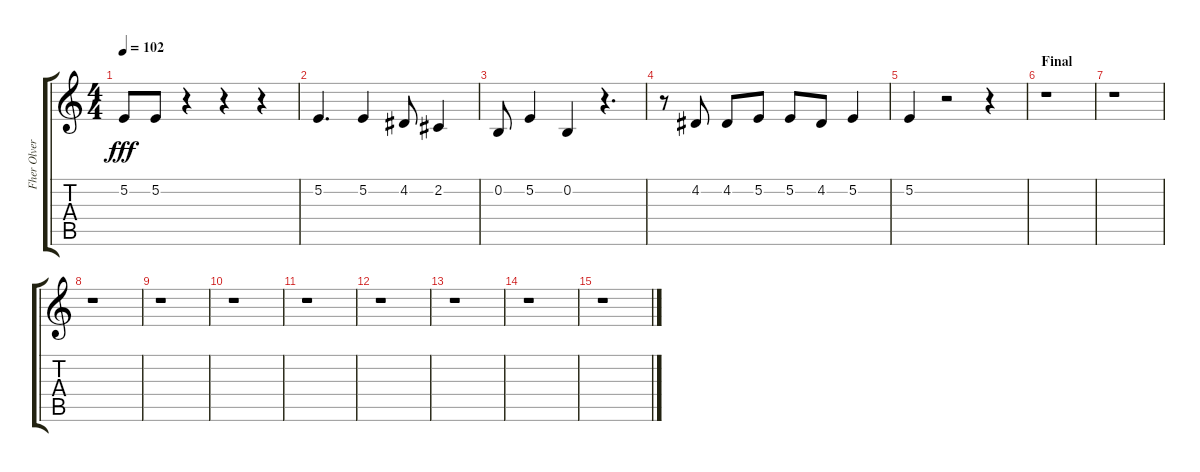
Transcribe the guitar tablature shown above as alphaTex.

\track ("Fher Olvera (Voz)" "Fher Olver") {instrument violin}
\staff {score tabs}
\tuning (E4 B3 G3 D3 A2 E2) {hide}
\ts (4 4)
\tempo 102
\clef g2
\ks c
5.2.8{dy fff} 5.2.8 r.4 r.4 r.4 |
5.2.4{d} 5.2.4 4.2.8 2.2.4 |
0.2.8 5.2.4 0.2.4 r.4{d} |
r.8 4.2.8 4.2.8 5.2.8 5.2.8 4.2.8 5.2.4 |
5.2.4 r.2 r.4 |
\section ("" "Final")
r.1 |
r.1 |
r.1 |
r.1 |
r.1 |
r.1 |
r.1 |
r.1 |
r.1 |
r.1
